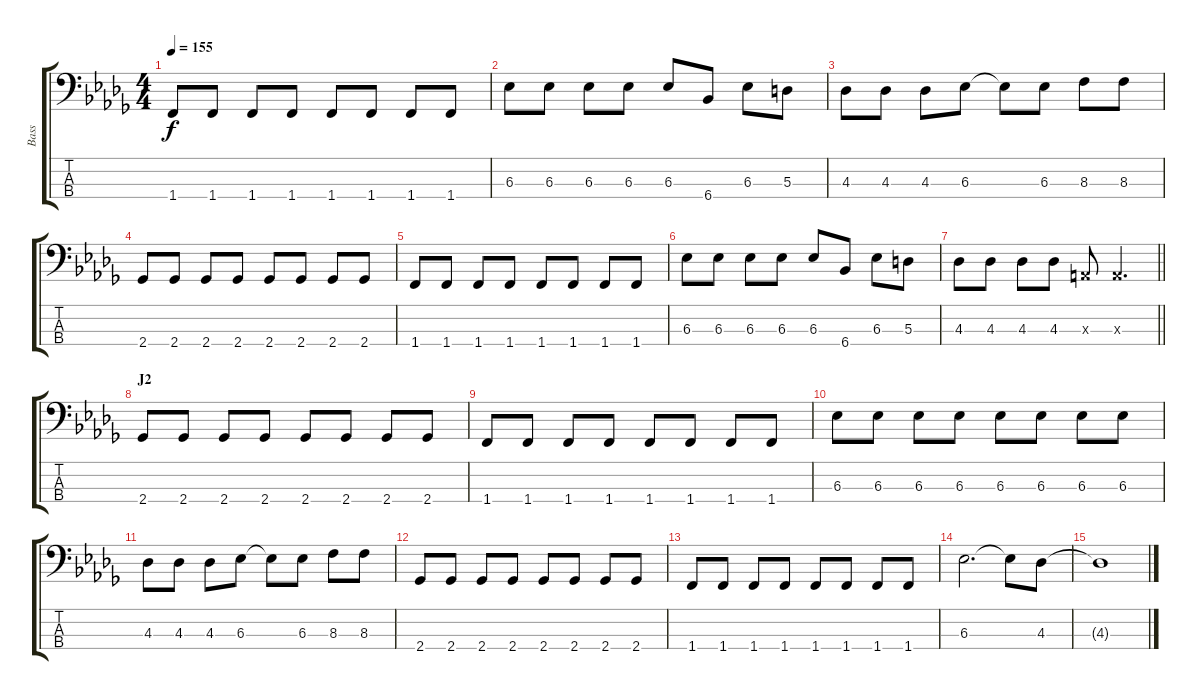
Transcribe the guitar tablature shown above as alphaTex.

\track ("Bass" "Bass") {instrument electricbasspick}
\staff {score tabs}
\tuning (G2 D2 A1 E1) {hide}
\ts (4 4)
\tempo 155
\clef f4
\ks db
1.4.8{dy f} 1.4.8 1.4.8 1.4.8 1.4.8 1.4.8 1.4.8 1.4.8 |
6.3.8 6.3.8 6.3.8 6.3.8 6.3.8 6.4.8 6.3.8 5.3.8 |
4.3.8 4.3.8 4.3.8 6.3.8 6.3{t}.8 6.3.8 8.3.8 8.3.8 |
2.4.8 2.4.8 2.4.8 2.4.8 2.4.8 2.4.8 2.4.8 2.4.8 |
1.4.8 1.4.8 1.4.8 1.4.8 1.4.8 1.4.8 1.4.8 1.4.8 |
6.3.8 6.3.8 6.3.8 6.3.8 6.3.8 6.4.8 6.3.8 5.3.8 |
\barLineRight lightlight
4.3.8 4.3.8 4.3.8 4.3.8 0.3{x}.8 0.3{x}.4{d} |
\section ("" "J2")
2.4.8 2.4.8 2.4.8 2.4.8 2.4.8 2.4.8 2.4.8 2.4.8 |
1.4.8 1.4.8 1.4.8 1.4.8 1.4.8 1.4.8 1.4.8 1.4.8 |
6.3.8 6.3.8 6.3.8 6.3.8 6.3.8 6.3.8 6.3.8 6.3.8 |
4.3.8 4.3.8 4.3.8 6.3.8 6.3{t}.8 6.3.8 8.3.8 8.3.8 |
2.4.8 2.4.8 2.4.8 2.4.8 2.4.8 2.4.8 2.4.8 2.4.8 |
1.4.8 1.4.8 1.4.8 1.4.8 1.4.8 1.4.8 1.4.8 1.4.8 |
6.3.2{d} 6.3{t}.8 4.3.8 |
4.3{t}.1
